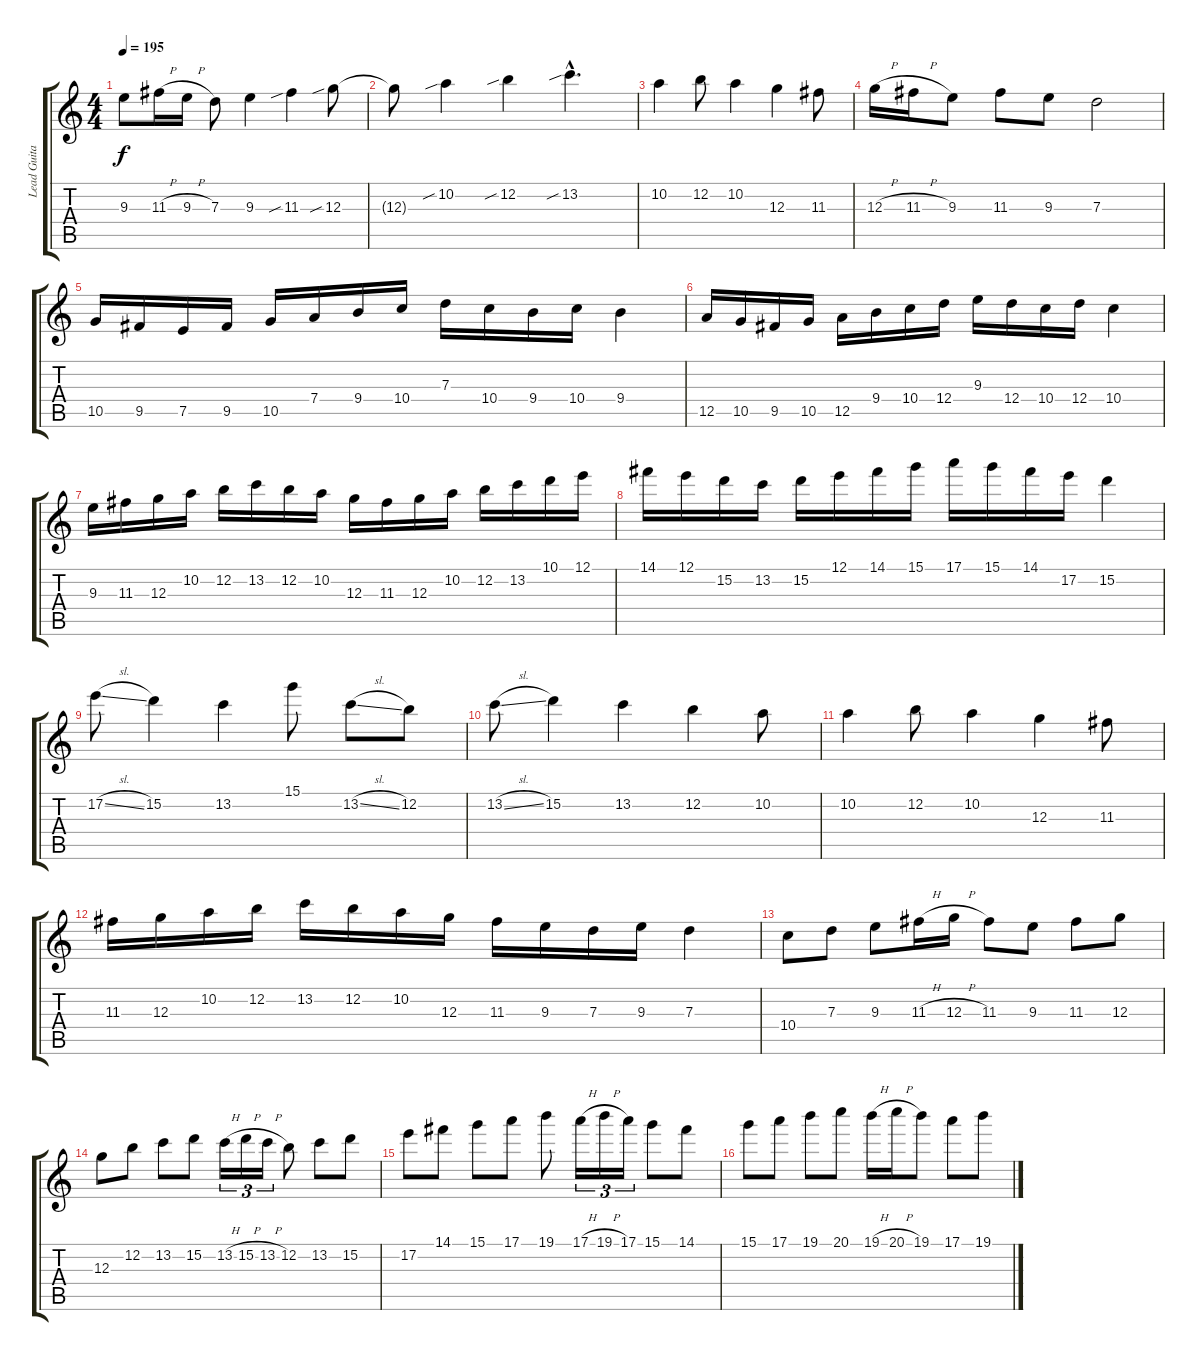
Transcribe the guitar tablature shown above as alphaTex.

\track ("Lead Guitar 1" "Lead Guita") {instrument overdrivenguitar}
\staff {score tabs}
\tuning (E4 B3 G3 D3 A2 E2) {hide}
\ts (4 4)
\section ("" "")
\tempo 195
\clef g2
\ks c
9.3.8{dy f} 11.3{h}.16 9.3{h}.16 7.3.8 9.3.4 11.3{sib}.4 12.3{sib}.8 |
12.3{t}.8 10.2{sib}.4 12.2{sib}.4 13.2{sib hac}.4{d} |
10.2.4 12.2.8 10.2.4 12.3.4 11.3.8 |
12.3{h}.16 11.3{h}.16 9.3.8 11.3.8 9.3.8 7.3.2 |
10.5.16 9.5.16 7.5.16 9.5.16 10.5.16 7.4.16 9.4.16 10.4.16 7.3.16 10.4.16 9.4.16 10.4.16 9.4.4 |
12.5.16 10.5.16 9.5.16 10.5.16 12.5.16 9.4.16 10.4.16 12.4.16 9.3.16 12.4.16 10.4.16 12.4.16 10.4.4 |
9.3.16 11.3.16 12.3.16 10.2.16 12.2.16 13.2.16 12.2.16 10.2.16 12.3.16 11.3.16 12.3.16 10.2.16 12.2.16 13.2.16 10.1.16 12.1.16 |
14.1.16 12.1.16 15.2.16 13.2.16 15.2.16 12.1.16 14.1.16 15.1.16 17.1.16 15.1.16 14.1.16 17.2.16 15.2.4 |
17.2{sl}.8 15.2.4 13.2.4 15.1.8 13.2{sl}.8 12.2.8 |
13.2{sl}.8 15.2.4 13.2.4 12.2.4 10.2.8 |
10.2.4 12.2.8 10.2.4 12.3.4 11.3.8 |
11.3.16 12.3.16 10.2.16 12.2.16 13.2.16 12.2.16 10.2.16 12.3.16 11.3.16 9.3.16 7.3.16 9.3.16 7.3.4 |
10.4.8 7.3.8 9.3.8 11.3{h}.16 12.3{h}.16 11.3.8 9.3.8 11.3.8 12.3.8 |
12.3.8 12.2.8 13.2.8 15.2.8 13.2{h}.16{tu (3 2)} 15.2{h}.16{tu (3 2)} 13.2{h}.16{tu (3 2)} 12.2.8 13.2.8 15.2.8 |
17.2.8 14.1.8 15.1.8 17.1.8 19.1.8 17.1{h}.16{tu (3 2)} 19.1{h}.16{tu (3 2)} 17.1.16{tu (3 2)} 15.1.8 14.1.8 |
15.1.8 17.1.8 19.1.8 20.1.8 19.1{h}.16 20.1{h}.16 19.1.8 17.1.8 19.1{sl}.8
